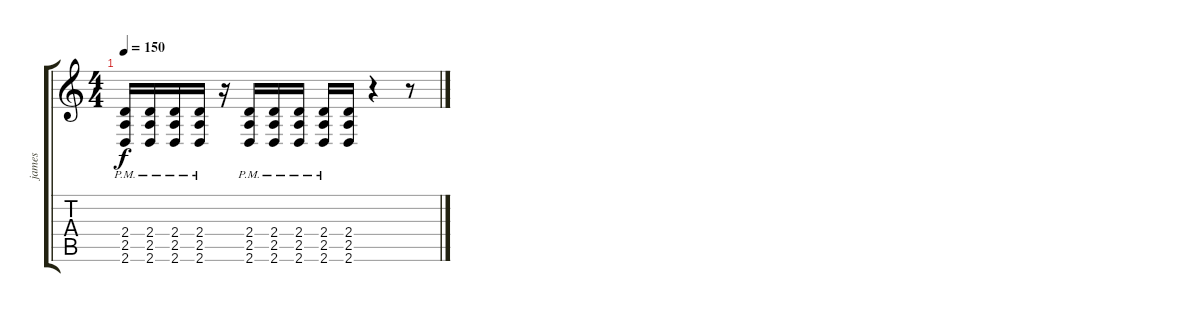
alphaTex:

\track ("james" "james") {instrument distortionguitar}
\staff {score tabs}
\tuning (D4 A3 F3 C3 G2 C2) {hide}
\ts (4 4)
\tempo 150
\clef g2
\ks c
(2.4{pm} 2.5{pm} 2.6{pm}).16{dy f} (2.4{pm} 2.5{pm} 2.6{pm}).16 (2.4{pm} 2.5{pm} 2.6{pm}).16 (2.4{pm} 2.5{pm} 2.6{pm}).16 r.16 (2.4{pm} 2.5{pm} 2.6{pm}).16 (2.4{pm} 2.5{pm} 2.6{pm}).16 (2.4{pm} 2.5{pm} 2.6{pm}).16 (2.4{pm} 2.5{pm} 2.6{pm}).16 (2.4 2.5 2.6).16 r.4 r.8
